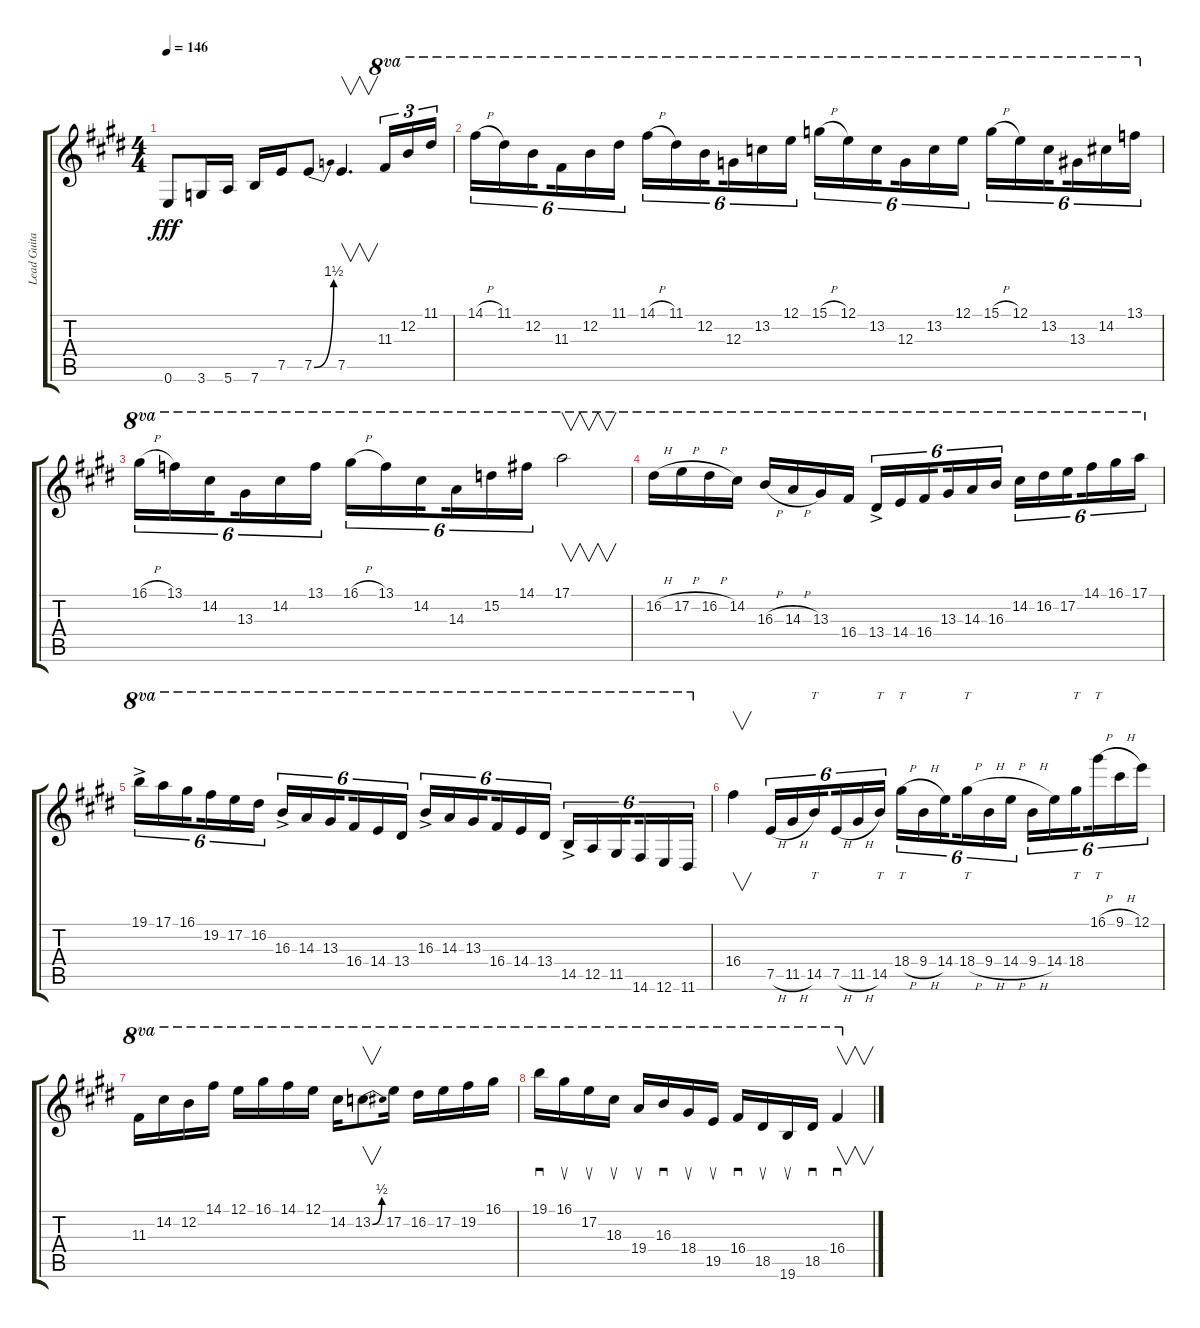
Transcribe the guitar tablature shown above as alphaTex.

\track ("Lead Guitar" "Lead Guita") {instrument distortionguitar}
\staff {score tabs}
\tuning (E4 B3 G3 D3 A2 E2) {hide}
\ts (4 4)
\tempo 146
\clef g2
\ks e
0.6.8{dy fff} 3.6.16 5.6.16 7.6.16 7.5.16 7.5{be (bend 0 0 60 6)}.8 7.5.4{v d} 11.3.16{tu (3 2) ot 8va} 12.2.16{tu (3 2) ot 8va} 11.1.16{tu (3 2) ot 8va} |
\ks c#minor
14.1{h}.16{tu (6 4) ot 8va} 11.1.16{tu (6 4) ot 8va} 12.2.16{tu (6 4) ot 8va beam splitsecondary} 11.3.16{tu (6 4) ot 8va} 12.2.16{tu (6 4) ot 8va} 11.1.16{tu (6 4) ot 8va} 14.1{h}.16{tu (6 4) ot 8va} 11.1.16{tu (6 4) ot 8va} 12.2.16{tu (6 4) ot 8va beam splitsecondary} 12.3.16{tu (6 4) ot 8va} 13.2.16{tu (6 4) ot 8va} 12.1.16{tu (6 4) ot 8va} 15.1{h}.16{tu (6 4) ot 8va} 12.1.16{tu (6 4) ot 8va} 13.2.16{tu (6 4) ot 8va beam splitsecondary} 12.3.16{tu (6 4) ot 8va} 13.2.16{tu (6 4) ot 8va} 12.1.16{tu (6 4) ot 8va} 15.1{h}.16{tu (6 4) ot 8va} 12.1.16{tu (6 4) ot 8va} 13.2.16{tu (6 4) ot 8va beam splitsecondary} 13.3.16{tu (6 4) ot 8va} 14.2.16{tu (6 4) ot 8va} 13.1.16{tu (6 4) ot 8va} |
\ks e
16.1{h}.16{tu (6 4) ot 8va} 13.1.16{tu (6 4) ot 8va} 14.2.16{tu (6 4) ot 8va beam splitsecondary} 13.3.16{tu (6 4) ot 8va} 14.2.16{tu (6 4) ot 8va} 13.1.16{tu (6 4) ot 8va} 16.1{h}.16{tu (6 4) ot 8va} 13.1.16{tu (6 4) ot 8va} 14.2.16{tu (6 4) ot 8va beam splitsecondary} 14.3.16{tu (6 4) ot 8va} 15.2.16{tu (6 4) ot 8va} 14.1.16{tu (6 4) ot 8va} 17.1.2{v ot 8va} |
\ks c#minor
16.2{h}.16{ot 8va} 17.2{h}.16{ot 8va} 16.2{h}.16{ot 8va} 14.2.16{ot 8va} 16.3{h}.16{ot 8va} 14.3{h}.16{ot 8va} 13.3.16{ot 8va} 16.4.16{ot 8va} 13.4{ac}.16{tu (6 4) ot 8va} 14.4.16{tu (6 4) ot 8va} 16.4.16{tu (6 4) ot 8va beam splitsecondary} 13.3.16{tu (6 4) ot 8va} 14.3.16{tu (6 4) ot 8va} 16.3.16{tu (6 4) ot 8va} 14.2.16{tu (6 4) ot 8va} 16.2.16{tu (6 4) ot 8va} 17.2.16{tu (6 4) ot 8va beam splitsecondary} 14.1.16{tu (6 4) ot 8va} 16.1.16{tu (6 4) ot 8va} 17.1.16{tu (6 4) ot 8va} |
\ks e
19.1{ac}.16{tu (6 4) ot 8va} 17.1.16{tu (6 4) ot 8va} 16.1.16{tu (6 4) ot 8va beam splitsecondary} 19.2.16{tu (6 4) ot 8va} 17.2.16{tu (6 4) ot 8va} 16.2.16{tu (6 4) ot 8va} 16.3{ac}.16{tu (6 4) ot 8va} 14.3.16{tu (6 4) ot 8va} 13.3.16{tu (6 4) ot 8va beam splitsecondary} 16.4.16{tu (6 4) ot 8va} 14.4.16{tu (6 4) ot 8va} 13.4.16{tu (6 4) ot 8va} 16.3{ac}.16{tu (6 4) ot 8va} 14.3.16{tu (6 4) ot 8va} 13.3.16{tu (6 4) ot 8va beam splitsecondary} 16.4.16{tu (6 4) ot 8va} 14.4.16{tu (6 4) ot 8va} 13.4.16{tu (6 4) ot 8va} 14.5{ac}.16{tu (6 4) ot 8va} 12.5.16{tu (6 4) ot 8va} 11.5.16{tu (6 4) ot 8va beam splitsecondary} 14.6.16{tu (6 4) ot 8va} 12.6.16{tu (6 4) ot 8va} 11.6.16{tu (6 4) ot 8va} |
\ks c#minor
16.4.4{v} 7.5{h}.16{tu (6 4)} 11.5{h}.16{tu (6 4)} 14.5.16{tt tu (6 4) beam splitsecondary} 7.5{h}.16{tu (6 4)} 11.5{h}.16{tu (6 4)} 14.5.16{tt tu (6 4)} 18.4{h}.16{tt tu (6 4)} 9.4{h}.16{tu (6 4)} 14.4.16{tu (6 4) beam splitsecondary} 18.4{h}.16{tt tu (6 4)} 9.4{h}.16{tu (6 4)} 14.4{h}.16{tu (6 4)} 9.4{h}.16{tu (6 4)} 14.4.16{tu (6 4)} 18.4.16{tt tu (6 4) beam splitsecondary} 16.1{h}.16{tt tu (6 4)} 9.1{h}.16{tu (6 4)} 12.1.16{tu (6 4)} |
\ks e
11.3.16{ot 8va} 14.2.16{ot 8va} 12.2.16{ot 8va} 14.1.16{ot 8va} 12.1.16{ot 8va} 16.1.16{ot 8va} 14.1.16{ot 8va} 12.1.16{ot 8va} 14.2.16{ot 8va} 13.2{be (bend 0 0 60 2)}.8{v ot 8va} 17.2.16{ot 8va} 16.2.16{ot 8va} 17.2.16{ot 8va} 19.2.16{ot 8va} 16.1.16{ot 8va} |
\ks c#minor
19.1.16{sd ot 8va} 16.1.16{su ot 8va} 17.2.16{su ot 8va} 18.3.16{su ot 8va} 19.4.16{su ot 8va} 16.3.16{sd ot 8va} 18.4.16{su ot 8va} 19.5.16{su ot 8va} 16.4.16{sd ot 8va} 18.5.16{su ot 8va} 19.6.16{su ot 8va} 18.5.16{sd ot 8va} 16.4.4{v sd ot 8va}
